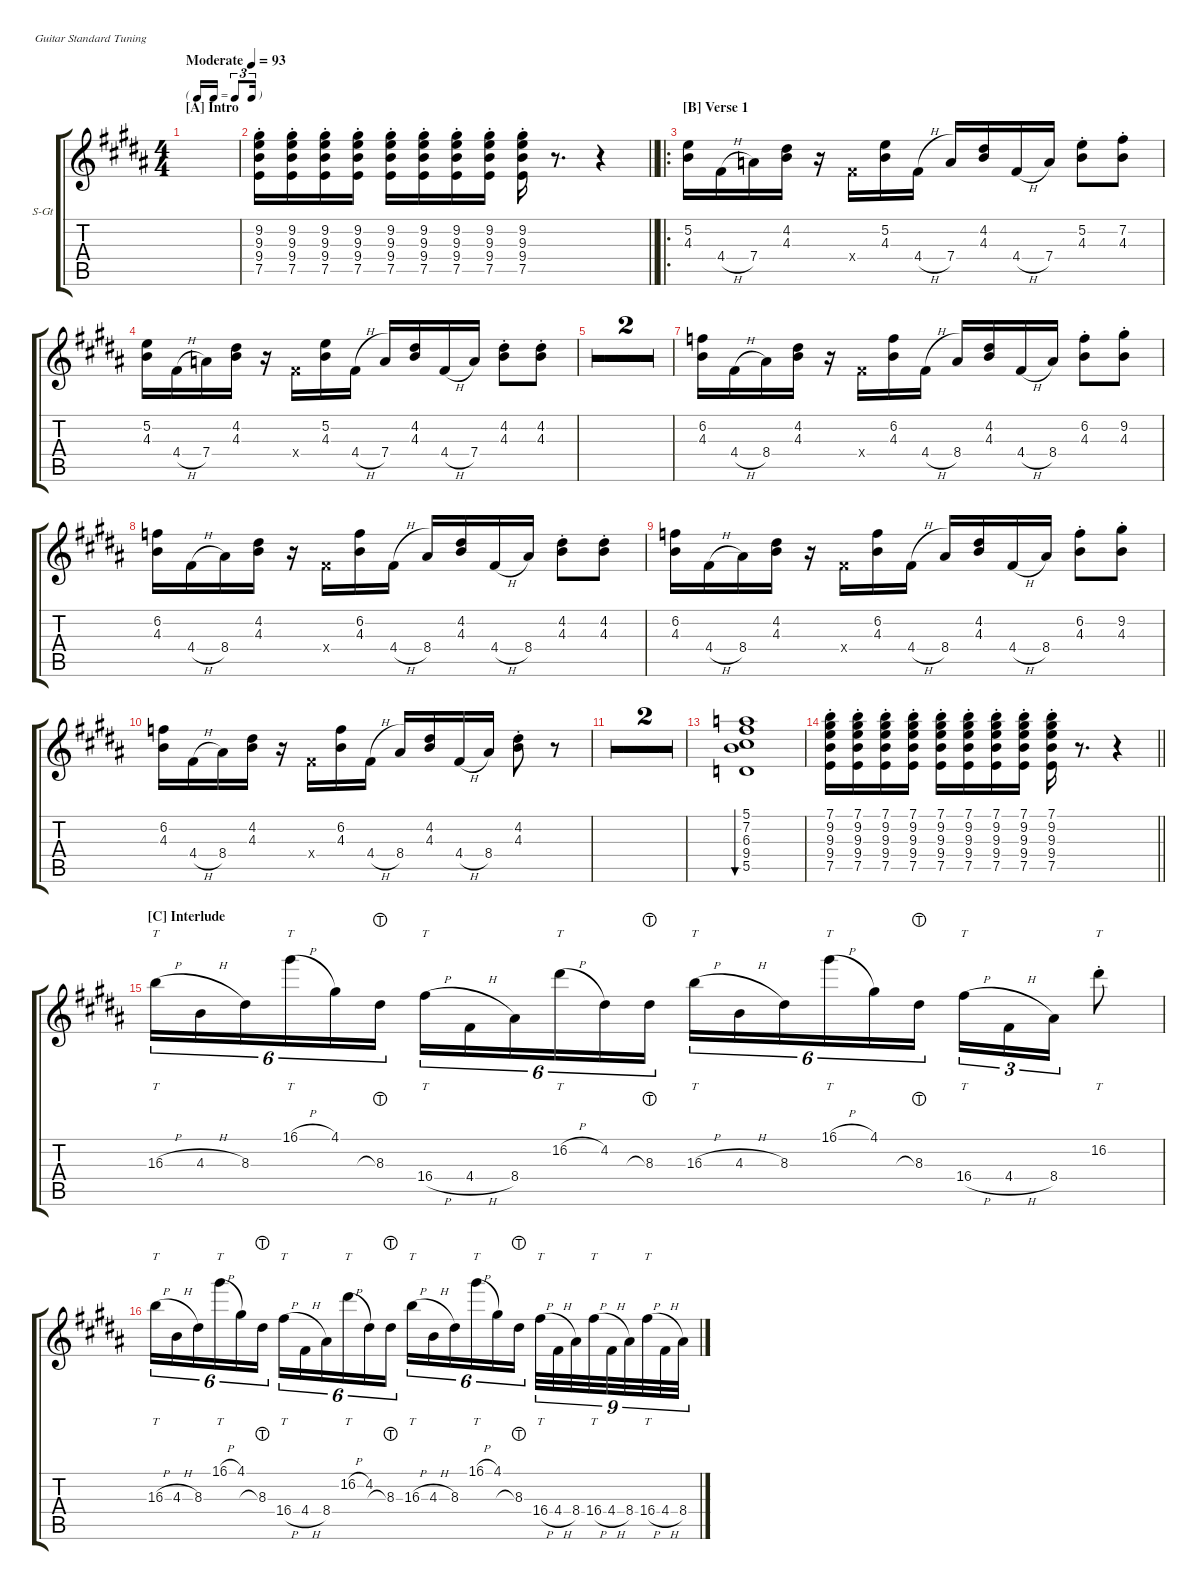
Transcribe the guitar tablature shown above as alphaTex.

\hideDynamics
\bracketExtendMode groupsimilarinstruments
\firstSystemTrackNameOrientation horizontal
\otherSystemsTrackNameOrientation horizontal
\track ("Gtr. Clean R" "S-Gt") {multiBarRest instrument acousticguitarsteel}
\staff {score tabs}
\tuning (E4 B3 G3 D3 A2 E2)
\ts (4 4)
\beaming (8 2 2 2 2)
\tf triplet16th
\section ("A" "Intro")
\tempo (93 "Moderate")
\clef g2
\ks b
|
\barLineRight lightlight
(9.2{st acc #} 9.3{st acc forcenatural} 9.4{st acc forcenatural} 7.5{st acc forcenatural}).16 (9.2{st acc #} 9.3{st acc forcenatural} 9.4{st acc forcenatural} 7.5{st acc forcenatural}).16 (9.2{st acc #} 9.3{st acc forcenatural} 9.4{st acc forcenatural} 7.5{st acc forcenatural}).16 (9.2{st acc #} 9.3{st acc forcenatural} 9.4{st acc forcenatural} 7.5{st acc forcenatural}).16 (9.2{st acc #} 9.3{st acc forcenatural} 9.4{st acc forcenatural} 7.5{st acc forcenatural}).16 (9.2{st acc #} 9.3{st acc forcenatural} 9.4{st acc forcenatural} 7.5{st acc forcenatural}).16 (9.2{st acc #} 9.3{st acc forcenatural} 9.4{st acc forcenatural} 7.5{st acc forcenatural}).16 (9.2{st acc #} 9.3{st acc forcenatural} 9.4{st acc forcenatural} 7.5{st acc forcenatural}).16 (9.2{st acc #} 9.3{st acc forcenatural} 9.4{st acc forcenatural} 7.5{st acc forcenatural}).16 r.8{d} r.4 |
\ro
\section ("B" "Verse 1")
(5.2{acc forcenatural} 4.3{acc forcenatural}).16 4.4{h acc #}.16 7.4{acc forcenatural}.16 (4.2{acc #} 4.3{acc forcenatural}).16 r.16 4.4{x acc #}.16 (5.2{acc forcenatural} 4.3{acc forcenatural}).16 4.4{h acc #}.16 7.4{acc forcenatural}.16 (4.2{acc #} 4.3{acc forcenatural}).16 4.4{h acc #}.16 7.4{acc forcenatural}.16 (5.2{st acc forcenatural} 4.3{st acc forcenatural}).8 (7.2{st acc #} 4.3{st acc forcenatural}).8 |
(5.2{acc forcenatural} 4.3{acc forcenatural}).16 4.4{h acc #}.16 7.4{acc forcenatural}.16 (4.2{acc #} 4.3{acc forcenatural}).16 r.16 4.4{x acc #}.16 (5.2{acc forcenatural} 4.3{acc forcenatural}).16 4.4{h acc #}.16 7.4{acc forcenatural}.16 (4.2{acc #} 4.3{acc forcenatural}).16 4.4{h acc #}.16 7.4{acc forcenatural}.16 (4.2{st acc #} 4.3{st acc forcenatural}).8 (4.2{st acc #} 4.3{st acc forcenatural}).8 |
\simile firstofdouble
|
\simile secondofdouble
|
\simile none
(6.2{acc forcenatural} 4.3{acc forcenatural}).16 4.4{h acc #}.16 8.4{acc #}.16 (4.2{acc #} 4.3{acc forcenatural}).16 r.16 4.4{x acc #}.16 (6.2{acc forcenatural} 4.3{acc forcenatural}).16 4.4{h acc #}.16 8.4{acc #}.16 (4.2{acc #} 4.3{acc forcenatural}).16 4.4{h acc #}.16 8.4{acc #}.16 (6.2{st acc forcenatural} 4.3{st acc forcenatural}).8 (9.2{st acc #} 4.3{st acc forcenatural}).8 |
(6.2{acc forcenatural} 4.3{acc forcenatural}).16 4.4{h acc #}.16 8.4{acc #}.16 (4.2{acc #} 4.3{acc forcenatural}).16 r.16 4.4{x acc #}.16 (6.2{acc forcenatural} 4.3{acc forcenatural}).16 4.4{h acc #}.16 8.4{acc #}.16 (4.2{acc #} 4.3{acc forcenatural}).16 4.4{h acc #}.16 8.4{acc #}.16 (4.2{st acc #} 4.3{st acc forcenatural}).8 (4.2{st acc #} 4.3{st acc forcenatural}).8 |
(6.2{acc forcenatural} 4.3{acc forcenatural}).16 4.4{h acc #}.16 8.4{acc #}.16 (4.2{acc #} 4.3{acc forcenatural}).16 r.16 4.4{x acc #}.16 (6.2{acc forcenatural} 4.3{acc forcenatural}).16 4.4{h acc #}.16 8.4{acc #}.16 (4.2{acc #} 4.3{acc forcenatural}).16 4.4{h acc #}.16 8.4{acc #}.16 (6.2{st acc forcenatural} 4.3{st acc forcenatural}).8 (9.2{st acc #} 4.3{st acc forcenatural}).8 |
(6.2{acc forcenatural} 4.3{acc forcenatural}).16 4.4{h acc #}.16 8.4{acc #}.16 (4.2{acc #} 4.3{acc forcenatural}).16 r.16 4.4{x acc #}.16 (6.2{acc forcenatural} 4.3{acc forcenatural}).16 4.4{h acc #}.16 8.4{acc #}.16 (4.2{acc #} 4.3{acc forcenatural}).16 4.4{h acc #}.16 8.4{acc #}.16 (4.2{st acc #} 4.3{st acc forcenatural}).8 r.8 |
|
|
(5.1{acc forcenatural} 7.2{acc #} 6.3{acc #} 9.4{acc forcenatural} 5.5{acc forcenatural}).1{bu 141 dy mp} |
\barLineRight lightlight
(7.5{st acc forcenatural} 9.4{st acc forcenatural} 9.3{st acc forcenatural} 9.2{st acc #} 7.1{st acc forcenatural}).16 (7.5{st acc forcenatural} 9.4{st acc forcenatural} 9.3{st acc forcenatural} 9.2{st acc #} 7.1{st acc forcenatural}).16 (7.5{st acc forcenatural} 9.4{st acc forcenatural} 9.3{st acc forcenatural} 9.2{st acc #} 7.1{st acc forcenatural}).16 (7.5{st acc forcenatural} 9.4{st acc forcenatural} 9.3{st acc forcenatural} 9.2{st acc #} 7.1{st acc forcenatural}).16 (7.5{st acc forcenatural} 9.4{st acc forcenatural} 9.3{st acc forcenatural} 9.2{st acc #} 7.1{st acc forcenatural}).16 (7.5{st acc forcenatural} 9.4{st acc forcenatural} 9.3{st acc forcenatural} 9.2{st acc #} 7.1{st acc forcenatural}).16 (7.5{st acc forcenatural} 9.4{st acc forcenatural} 9.3{st acc forcenatural} 9.2{st acc #} 7.1{st acc forcenatural}).16 (7.5{st acc forcenatural} 9.4{st acc forcenatural} 9.3{st acc forcenatural} 9.2{st acc #} 7.1{st acc forcenatural}).16 (7.5{st acc forcenatural} 9.4{st acc forcenatural} 9.3{st acc forcenatural} 9.2{st acc #} 7.1{st acc forcenatural}).16 r.8{d} r.4 |
\section ("C" "Interlude")
16.3{h acc forcenatural}.16{tt tu (6 4) dy ff} 4.3{h acc forcenatural}.16{tu (6 4)} 8.3{acc #}.16{tu (6 4)} 16.1{h acc #}.16{tt tu (6 4)} 4.1{acc #}.16{tu (6 4)} 8.3{lht acc #}.16{tu (6 4)} 16.4{h acc #}.16{tt tu (6 4)} 4.4{h acc #}.16{tu (6 4)} 8.4{acc #}.16{tu (6 4)} 16.2{h acc #}.16{tt tu (6 4)} 4.2{acc #}.16{tu (6 4)} 8.3{lht acc #}.16{tu (6 4)} 16.3{h acc forcenatural}.16{tt tu (6 4)} 4.3{h acc forcenatural}.16{tu (6 4)} 8.3{acc #}.16{tu (6 4)} 16.1{h acc #}.16{tt tu (6 4)} 4.1{acc #}.16{tu (6 4)} 8.3{lht acc #}.16{tu (6 4)} 16.4{h acc #}.16{tt tu (3 2)} 4.4{h acc #}.16{tu (3 2)} 8.4{acc #}.16{tu (3 2)} 16.2{st acc #}.8{tt} |
16.3{h acc forcenatural}.16{tt tu (6 4)} 4.3{h acc forcenatural}.16{tu (6 4)} 8.3{acc #}.16{tu (6 4)} 16.1{h acc #}.16{tt tu (6 4)} 4.1{acc #}.16{tu (6 4)} 8.3{lht acc #}.16{tu (6 4)} 16.4{h acc #}.16{tt tu (6 4)} 4.4{h acc #}.16{tu (6 4)} 8.4{acc #}.16{tu (6 4)} 16.2{h acc #}.16{tt tu (6 4)} 4.2{acc #}.16{tu (6 4)} 8.3{lht acc #}.16{tu (6 4)} 16.3{h acc forcenatural}.16{tt tu (6 4)} 4.3{h acc forcenatural}.16{tu (6 4)} 8.3{acc #}.16{tu (6 4)} 16.1{h acc #}.16{tt tu (6 4)} 4.1{acc #}.16{tu (6 4)} 8.3{lht acc #}.16{tu (6 4)} 16.4{h acc #}.32{tt tu (9 8)} 4.4{h acc #}.32{tu (9 8)} 8.4{acc #}.32{tu (9 8)} 16.4{h acc #}.32{tt tu (9 8)} 4.4{h acc #}.32{tu (9 8)} 8.4{acc #}.32{tu (9 8)} 16.4{h acc #}.32{tt tu (9 8)} 4.4{h acc #}.32{tu (9 8)} 8.4{acc #}.32{tu (9 8)}
